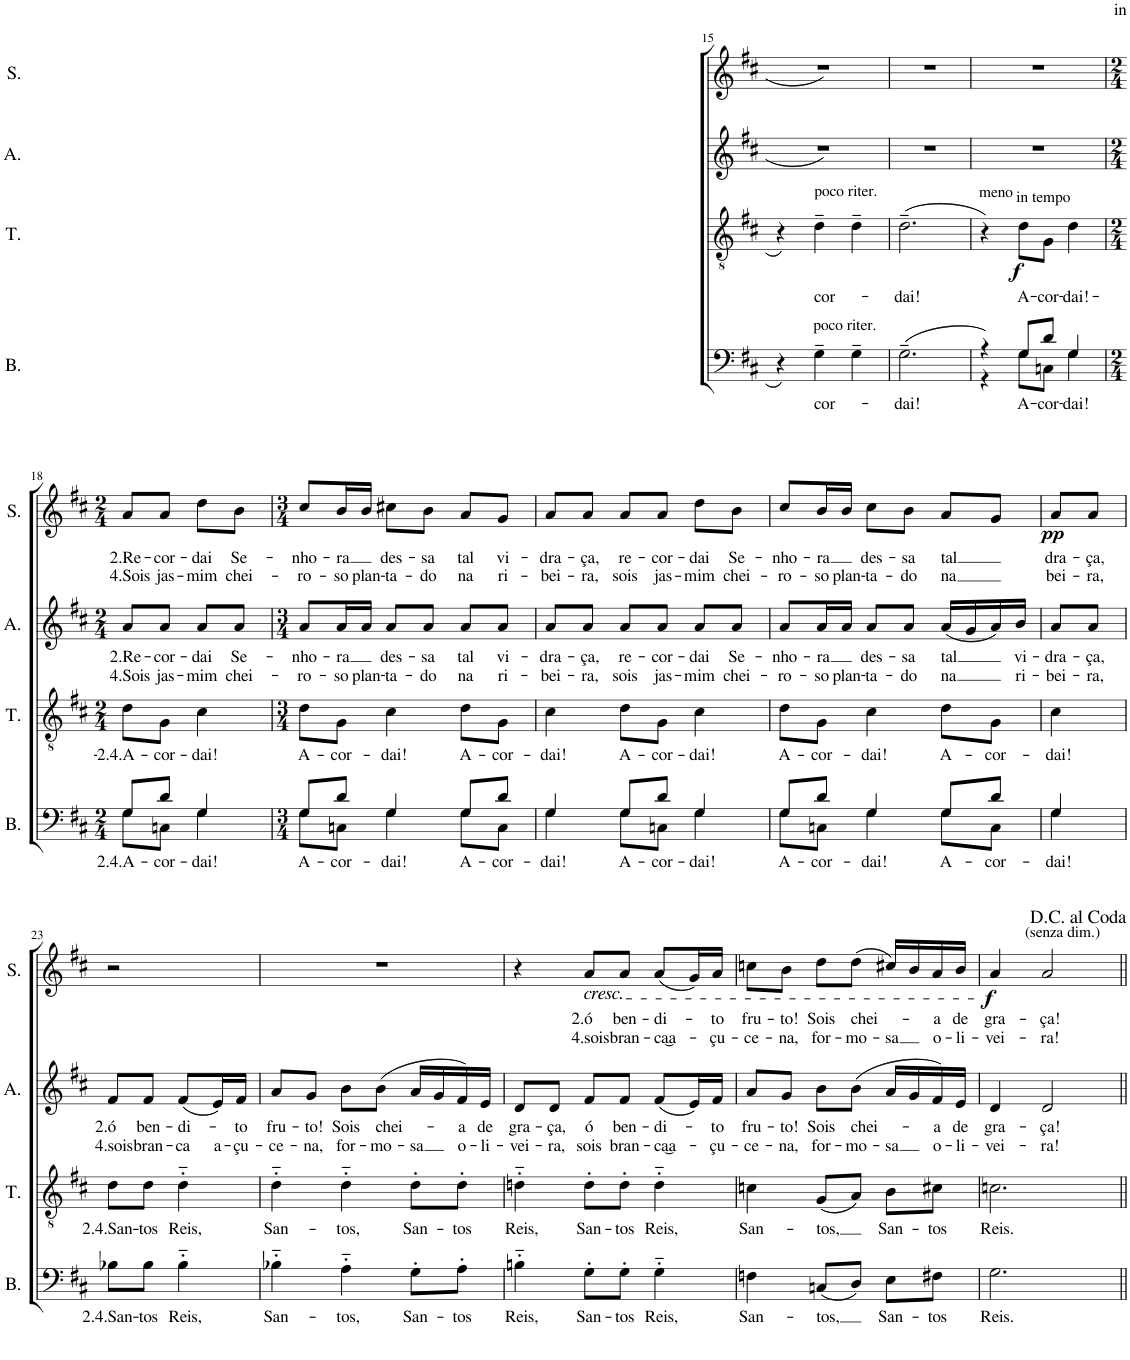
**kern	**text	**kern	**text	**dynam	**kern	**text	**text	**kern	**text	**text	**dynam
*part4	*part4	*part3	*part3	*part3	*part2	*part2	*part2	*part1	*part1	*part1	*part1
*staff4	*staff4	*staff3	*staff3	*staff3	*staff2	*staff2	*staff2	*staff1	*staff1	*staff1	*staff1
*I"B.	*	*I"T.	*	*	*I"A.	*	*	*I"S.	*	*	*
*I'B.	*	*I'T.	*	*	*I'A.	*	*	*I'S.	*	*	*
!!LO:PB:g=z
*clefF4	*	*clefGv2	*	*	*clefG2	*	*	*clefG2	*	*	*
*k[f#c#]	*	*k[f#c#]	*	*	*k[f#c#]	*	*	*k[f#c#]	*	*	*
*M3/4	*	*M3/4	*	*	*M3/4	*	*	*M3/4	*	*	*
=15	=15	=15	=15	=15	=15	=15	=15	=15	=15	=15	=15
4r	.	4r	.	.	2.r	.	.	2.r	.	.	.
!	!	!LO:TX:a:t=poco riter.	!	!	!	!	!	!	!	!	!
!LO:TX:a:t=poco riter.	!	!	!	!	!	!	!	!	!	!	!
!	!LO:LY:b	!	!LO:LY:b	!	!	!	!	!	!	!	!
4G~\	-cor-	4d~\	-cor-	.	.	.	.	.	.	.	.
4G~\	.	4d~\	.	.	.	.	.	.	.	.	.
=16	=16	=16	=16	=16	=16	=16	=16	=16	=16	=16	=16
!	!LO:LY:b	!	!LO:LY:b	!	!	!	!	!	!	!	!
(2.G~\	-dai!	(2.d~\	-dai!	.	2.r	.	.	2.r	.	.	.
=17	=17	=17	=17	=17	=17	=17	=17	=17	=17	=17	=17
*^	*	*	*	*	*	*	*	*	*	*	*
!	!	!	!LO:TX:a:t=meno	!	!	!	!	!	!	!	!	!
4r)	4r	.	4r)	.	.	2.r	.	.	2.r	.	.	.
!	!	!	!LO:TX:a:t=in tempo	!	!	!	!	!	!	!	!	!
!	!	!LO:LY:b	!	!LO:LY:b	!LO:DY:b	!	!	!	!	!	!	!
8G\L	8G/L	A-	8d\L	A-	f	.	.	.	.	.	.	.
!	!	!LO:LY:b	!	!LO:LY:b	!	!	!	!	!	!	!	!
8Cn\J	8d/J	-cor-	8G\J	-cor-	.	.	.	.	.	.	.	.
!	!	!LO:LY:b	!	!LO:LY:b	!	!	!	!	!	!	!	!
4G/	4G\	-dai!	4d\	-dai!-	.	.	.	.	.	.	.	.
!!LO:LB:g=z
=18	=18	=18	=18	=18	=18	=18	=18	=18	=18	=18	=18	=18
*M2/4	*	*	*M2/4	*	*	*M2/4	*	*	*M2/4	*	*	*
!	!	!LO:LY:b	!	!LO:LY:b	!	!	!LO:LY:b	!LO:LY:b	!	!LO:LY:b	!LO:LY:b	!
8G\L	8G/L	2.4.A-	8d\L	2.4.A-	.	8a/L	2.Re-	4.Sois	8a/L	2.Re-	4.Sois	.
!	!	!LO:LY:b	!	!LO:LY:b	!	!	!LO:LY:b	!LO:LY:b	!	!LO:LY:b	!LO:LY:b	!
8Cn\J	8d/J	-cor-	8G\J	-cor-	.	8a/J	-cor-	jas-	8a/J	-cor-	jas-	.
!	!	!LO:LY:b	!	!LO:LY:b	!	!	!LO:LY:b	!LO:LY:b	!	!LO:LY:b	!LO:LY:b	!
4G/	4G\	-dai!	4c#\	-dai!	.	8a/L	-dai	-mim	8dd\L	-dai	-mim	.
!	!	!	!	!	!	!	!LO:LY:b	!LO:LY:b	!	!LO:LY:b	!LO:LY:b	!
.	.	.	.	.	.	8a/J	Se-	chei-	8b\J	Se-	chei-	.
=19	=19	=19	=19	=19	=19	=19	=19	=19	=19	=19	=19	=19
*M3/4	*	*	*M3/4	*	*	*M3/4	*	*	*M3/4	*	*	*
!	!	!LO:LY:b	!	!LO:LY:b	!	!	!LO:LY:b	!LO:LY:b	!	!LO:LY:b	!LO:LY:b	!
8G\L	8G/L	A-	8d\L	A-	.	8a/L	-nho-	-ro-	8cc#/L	-nho-	-ro-	.
!	!	!LO:LY:b	!	!LO:LY:b	!	!	!LO:LY:b	!LO:LY:b	!	!LO:LY:b	!LO:LY:b	!
8Cn\J	8d/J	-cor-	8G\J	-cor-	.	16a/L	-ra	-so	16b/L	-ra	-so	.
!	!	!	!	!	!	!	!	!LO:LY:b	!	!	!LO:LY:b	!
.	.	.	.	.	.	16a/JJ	.	plan-	16b/JJ	.	plan-	.
!	!	!LO:LY:b	!	!LO:LY:b	!	!	!LO:LY:b	!LO:LY:b	!	!LO:LY:b	!LO:LY:b	!
4G/	4G\	-dai!	4c#\	-dai!	.	8a/L	des-	-ta-	8cc#X\L	des-	-ta-	.
!	!	!	!	!	!	!	!LO:LY:b	!LO:LY:b	!	!LO:LY:b	!LO:LY:b	!
.	.	.	.	.	.	8a/J	-sa	-do	8b\J	-sa	-do	.
!	!	!LO:LY:b	!	!LO:LY:b	!	!	!LO:LY:b	!LO:LY:b	!	!LO:LY:b	!LO:LY:b	!
8G\L	8G/L	A-	8d\L	A-	.	8a/L	tal	na	8a/L	tal	na	.
!	!	!LO:LY:b	!	!LO:LY:b	!	!	!LO:LY:b	!LO:LY:b	!	!LO:LY:b	!LO:LY:b	!
8C\J	8d/J	-cor-	8G\J	-cor-	.	8a/J	vi-	ri-	8g/J	vi-	ri-	.
=20	=20	=20	=20	=20	=20	=20	=20	=20	=20	=20	=20	=20
!	!	!LO:LY:b	!	!LO:LY:b	!	!	!LO:LY:b	!LO:LY:b	!	!LO:LY:b	!LO:LY:b	!
4G/	4G\	-dai!	4c#\	-dai!	.	8a/L	-dra-	-bei-	8a/L	-dra-	-bei-	.
!	!	!	!	!	!	!	!LO:LY:b	!LO:LY:b	!	!LO:LY:b	!LO:LY:b	!
.	.	.	.	.	.	8a/J	-ça,	-ra,	8a/J	-ça,	-ra,	.
!	!	!LO:LY:b	!	!LO:LY:b	!	!	!LO:LY:b	!LO:LY:b	!	!LO:LY:b	!LO:LY:b	!
8G\L	8G/L	A-	8d\L	A-	.	8a/L	re-	sois	8a/L	re-	sois	.
!	!	!LO:LY:b	!	!LO:LY:b	!	!	!LO:LY:b	!LO:LY:b	!	!LO:LY:b	!LO:LY:b	!
8Cn\J	8d/J	-cor-	8G\J	-cor-	.	8a/J	-cor-	jas-	8a/J	-cor-	jas-	.
!	!	!LO:LY:b	!	!LO:LY:b	!	!	!LO:LY:b	!LO:LY:b	!	!LO:LY:b	!LO:LY:b	!
4G/	4G\	-dai!	4c#\	-dai!	.	8a/L	-dai	-mim	8dd\L	-dai	-mim	.
!	!	!	!	!	!	!	!LO:LY:b	!LO:LY:b	!	!LO:LY:b	!LO:LY:b	!
.	.	.	.	.	.	8a/J	Se-	chei-	8b\J	Se-	chei-	.
=21	=21	=21	=21	=21	=21	=21	=21	=21	=21	=21	=21	=21
!	!	!LO:LY:b	!	!LO:LY:b	!	!	!LO:LY:b	!LO:LY:b	!	!LO:LY:b	!LO:LY:b	!
8G\L	8G/L	A-	8d\L	A-	.	8a/L	-nho-	-ro-	8cc#/L	-nho-	-ro-	.
!	!	!LO:LY:b	!	!LO:LY:b	!	!	!LO:LY:b	!LO:LY:b	!	!LO:LY:b	!LO:LY:b	!
8Cn\J	8d/J	-cor-	8G\J	-cor-	.	16a/L	-ra	-so	16b/L	-ra	-so	.
!	!	!	!	!	!	!	!	!LO:LY:b	!	!	!LO:LY:b	!
.	.	.	.	.	.	16a/JJ	.	plan-	16b/JJ	.	plan-	.
!	!	!LO:LY:b	!	!LO:LY:b	!	!	!LO:LY:b	!LO:LY:b	!	!LO:LY:b	!LO:LY:b	!
4G/	4G\	-dai!	4c#\	-dai!	.	8a/L	des-	-ta-	8cc#\L	des-	-ta-	.
!	!	!	!	!	!	!	!LO:LY:b	!LO:LY:b	!	!LO:LY:b	!LO:LY:b	!
.	.	.	.	.	.	8a/J	-sa	-do	8b\J	-sa	-do	.
!	!	!LO:LY:b	!	!LO:LY:b	!	!	!LO:LY:b	!LO:LY:b	!	!LO:LY:b	!LO:LY:b	!
8G\L	8G/L	A-	8d\L	A-	.	(16a/LL	tal	na	8a/L	tal	na	.
.	.	.	.	.	.	16g/	.	.	.	.	.	.
!	!	!LO:LY:b	!	!LO:LY:b	!	!	!	!	!	!	!	!
8C\J	8d/J	-cor-	8G\J	-cor-	.	16a/)	.	.	8g/J	.	.	.
!	!	!	!	!	!	!	!LO:LY:b	!LO:LY:b	!	!	!	!
.	.	.	.	.	.	16b/JJ	vi-	ri-	.	.	.	.
=22	=22	=22	=22	=22	=22	=22	=22	=22	=22	=22	=22	=22
!	!	!LO:LY:b	!	!LO:LY:b	!	!	!LO:LY:b	!LO:LY:b	!	!LO:LY:b	!LO:LY:b	!LO:DY:b
4G/	4G\	-dai!	4c#\	-dai!	.	8a/L	-dra-	-bei-	8a/L	-dra-	-bei-	pp
!	!	!	!	!	!	!	!LO:LY:b	!LO:LY:b	!	!LO:LY:b	!LO:LY:b	!
.	.	.	.	.	.	8a/J	-ça,	-ra,	8a/J	-ça,	-ra,	.
*v	*v	*	*	*	*	*	*	*	*	*	*	*
!!LO:LB:g=z
=23	=23	=23	=23	=23	=23	=23	=23	=23	=23	=23	=23
!	!LO:LY:b	!	!LO:LY:b	!	!	!LO:LY:b	!LO:LY:b	!	!	!	!
8B-X\L	2.4.San-	8d\L	2.4.San-	.	8f#/L	2.ó	4.sois	2r	.	.	.
!	!LO:LY:b	!	!LO:LY:b	!	!	!LO:LY:b	!LO:LY:b	!	!	!	!
8B-\J	-tos	8d\J	-tos	.	8f#/J	ben-	bran-	.	.	.	.
!	!LO:LY:b	!	!LO:LY:b	!	!	!LO:LY:b	!LO:LY:b	!	!	!	!
4B-'~\	Reis,	4d'~\	Reis,	.	(8f#/L	-di-	-ca	.	.	.	.
!	!	!	!	!	!	!	!LO:LY:b	!	!	!	!
.	.	.	.	.	16e/L)	.	a-	.	.	.	.
!	!	!	!	!	!	!LO:LY:b	!LO:LY:b	!	!	!	!
.	.	.	.	.	16f#/JJ	-to	-çu-	.	.	.	.
=24	=24	=24	=24	=24	=24	=24	=24	=24	=24	=24	=24
!	!LO:LY:b	!	!LO:LY:b	!	!	!LO:LY:b	!LO:LY:b	!	!	!	!
4B-X'~\	San-	4d'~\	San-	.	8a/L	fru-	-ce-	2.r	.	.	.
!	!	!	!	!	!	!LO:LY:b	!LO:LY:b	!	!	!	!
.	.	.	.	.	8g/J	-to!	-na,	.	.	.	.
!	!LO:LY:b	!	!LO:LY:b	!	!	!LO:LY:b	!LO:LY:b	!	!	!	!
4A'~\	-tos,	4d'~\	-tos,	.	8b\L	Sois	for-	.	.	.	.
!	!	!	!	!	!	!LO:LY:b	!LO:LY:b	!	!	!	!
.	.	.	.	.	(8b\J	chei-	-mo-	.	.	.	.
!	!LO:LY:b	!	!LO:LY:b	!	!	!	!LO:LY:b	!	!	!	!
8G'\L	San-	8d'\L	San-	.	16a/LL	.	-sa	.	.	.	.
.	.	.	.	.	16g/	.	.	.	.	.	.
!	!LO:LY:b	!	!LO:LY:b	!	!	!LO:LY:b	!LO:LY:b	!	!	!	!
8A'\J	-tos	8d'\J	-tos	.	16f#/)	-a	o-	.	.	.	.
!	!	!	!	!	!	!LO:LY:b	!LO:LY:b	!	!	!	!
.	.	.	.	.	16e/JJ	de	-li-	.	.	.	.
=25	=25	=25	=25	=25	=25	=25	=25	=25	=25	=25	=25
!	!LO:LY:b	!	!LO:LY:b	!	!	!LO:LY:b	!LO:LY:b	!	!	!	!
4Bn'~\	Reis,	4dn'~\	Reis,	.	8d/L	gra-	-vei-	4r	.	.	.
!	!	!	!	!	!	!LO:LY:b	!LO:LY:b	!	!	!	!
.	.	.	.	.	8d/J	-ça,	-ra,	.	.	.	.
!	!	!	!	!	!	!	!	!LO:TX:b:i:t=cresc.	!	!	!
!	!LO:LY:b	!	!LO:LY:b	!	!	!LO:LY:b	!LO:LY:b	!	!LO:LY:b	!LO:LY:b	!
8G'\L	San-	8d'\L	San-	.	8f#/L	ó	sois	8a/L	2.ó	4.sois	.
!	!LO:LY:b	!	!LO:LY:b	!	!	!LO:LY:b	!LO:LY:b	!	!LO:LY:b	!LO:LY:b	!
8G'\J	-tos	8d'\J	-tos	.	8f#/J	ben-	bran-	8a/J	ben-	bran-	.
!	!LO:LY:b	!	!LO:LY:b	!	!	!LO:LY:b	!LO:LY:b	!	!LO:LY:b	!LO:LY:b	!
4G'~\	Reis,	4d'~\	Reis,	.	(8f#/L	-di-	-ca͜a-	(8a/L	-di-	-ca͜a-	.
.	.	.	.	.	16e/L)	.	.	16g/L)	.	.	.
!	!	!	!	!	!	!LO:LY:b	!LO:LY:b	!	!LO:LY:b	!LO:LY:b	!
.	.	.	.	.	16f#/JJ	-to	-çu-	16a/JJ	-to	-çu-	.
=26	=26	=26	=26	=26	=26	=26	=26	=26	=26	=26	=26
!	!LO:LY:b	!	!LO:LY:b	!	!	!LO:LY:b	!LO:LY:b	!	!LO:LY:b	!LO:LY:b	!
4Fn\	San-	4cn\	San-	.	8a/L	fru-	-ce-	8ccn\L	fru-	-ce-	.
!	!	!	!	!	!	!LO:LY:b	!LO:LY:b	!	!LO:LY:b	!LO:LY:b	!
.	.	.	.	.	8g/J	-to!	-na,	8b\J	-to!	-na,	.
!	!LO:LY:b	!	!LO:LY:b	!	!	!LO:LY:b	!LO:LY:b	!	!LO:LY:b	!LO:LY:b	!
(8Cn/L	-tos,	(8G/L	-tos,	.	8b\L	Sois	for-	8dd\L	Sois	for-	.
!	!	!	!	!	!	!LO:LY:b	!LO:LY:b	!	!LO:LY:b	!LO:LY:b	!
8D/J)	.	8A/J)	.	.	(8b\J	chei-	-mo-	(8dd\J	chei-	-mo-	.
!	!LO:LY:b	!	!LO:LY:b	!	!	!	!LO:LY:b	!	!	!LO:LY:b	!
8E\L	San-	8B\L	San-	.	16a/LL	.	-sa	16cc#X/LL)	.	-sa	.
.	.	.	.	.	16g/	.	.	16b/	.	.	.
!	!LO:LY:b	!	!LO:LY:b	!	!	!LO:LY:b	!LO:LY:b	!	!LO:LY:b	!LO:LY:b	!
8F#X\J	-tos	8c#X\J	-tos	.	16f#/)	-a	o-	16a/	-a	o-	.
!	!	!	!	!	!	!LO:LY:b	!LO:LY:b	!	!LO:LY:b	!LO:LY:b	!
.	.	.	.	.	16e/JJ	de	-li-	16b/JJ	de	-li-	.
=27	=27	=27	=27	=27	=27	=27	=27	=27	=27	=27	=27
!	!LO:LY:b	!	!LO:LY:b	!	!	!LO:LY:b	!LO:LY:b	!	!LO:LY:b	!LO:LY:b	!LO:DY:b
2.G\	Reis.	2.cn\	Reis.	.	4d/	gra-	-vei-	4a/	gra-	-vei-	f
!	!	!	!	!	!	!	!	!LO:TX:a:t=(senza dim.)	!	!	!
!	!	!	!	!	!	!LO:LY:b	!LO:LY:b	!	!LO:LY:b	!LO:LY:b	!
.	.	.	.	.	2d/	-ça!	-ra!	2a/	-ça!	-ra!	.
=||	=||	=||	=||	=||	=||	=||	=||	=||	=||	=||	=||
*-	*-	*-	*-	*-	*-	*-	*-	*-	*-	*-	*-
